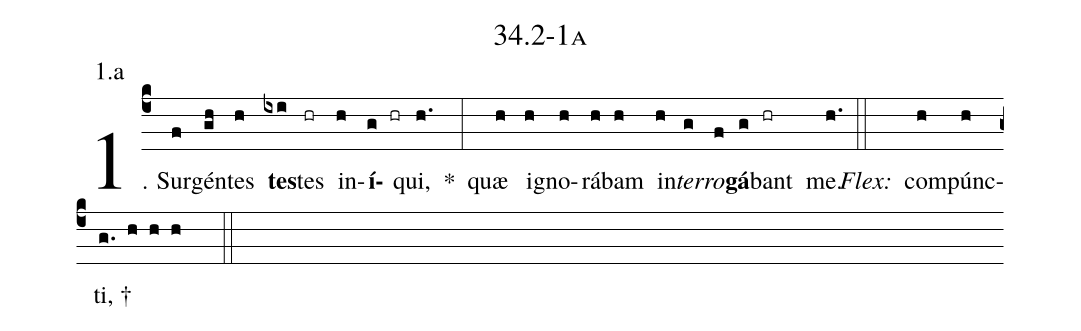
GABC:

name: 34.2-1a;
annotation: 1.a;
%%
(c4)1. Sur(f)gén(gh)tes(h) <b>tes</b>(ixi)tes(hr) in(h)<b>í</b>(g hr)qui,(h.) *(:) quæ(h) i(h)gno(h)rá(h)bam(h) in(h)<i>ter</i>(g)<i>ro</i>(f)<b>gá</b>(g)bant(hr) me.(h.) (::)
<i>Flex:</i>()  com(h)púnc(h)ti, †(g. h h h  ::)

%E(h) u(h) o(g) u(f) a(g) e.(h.) (::)
